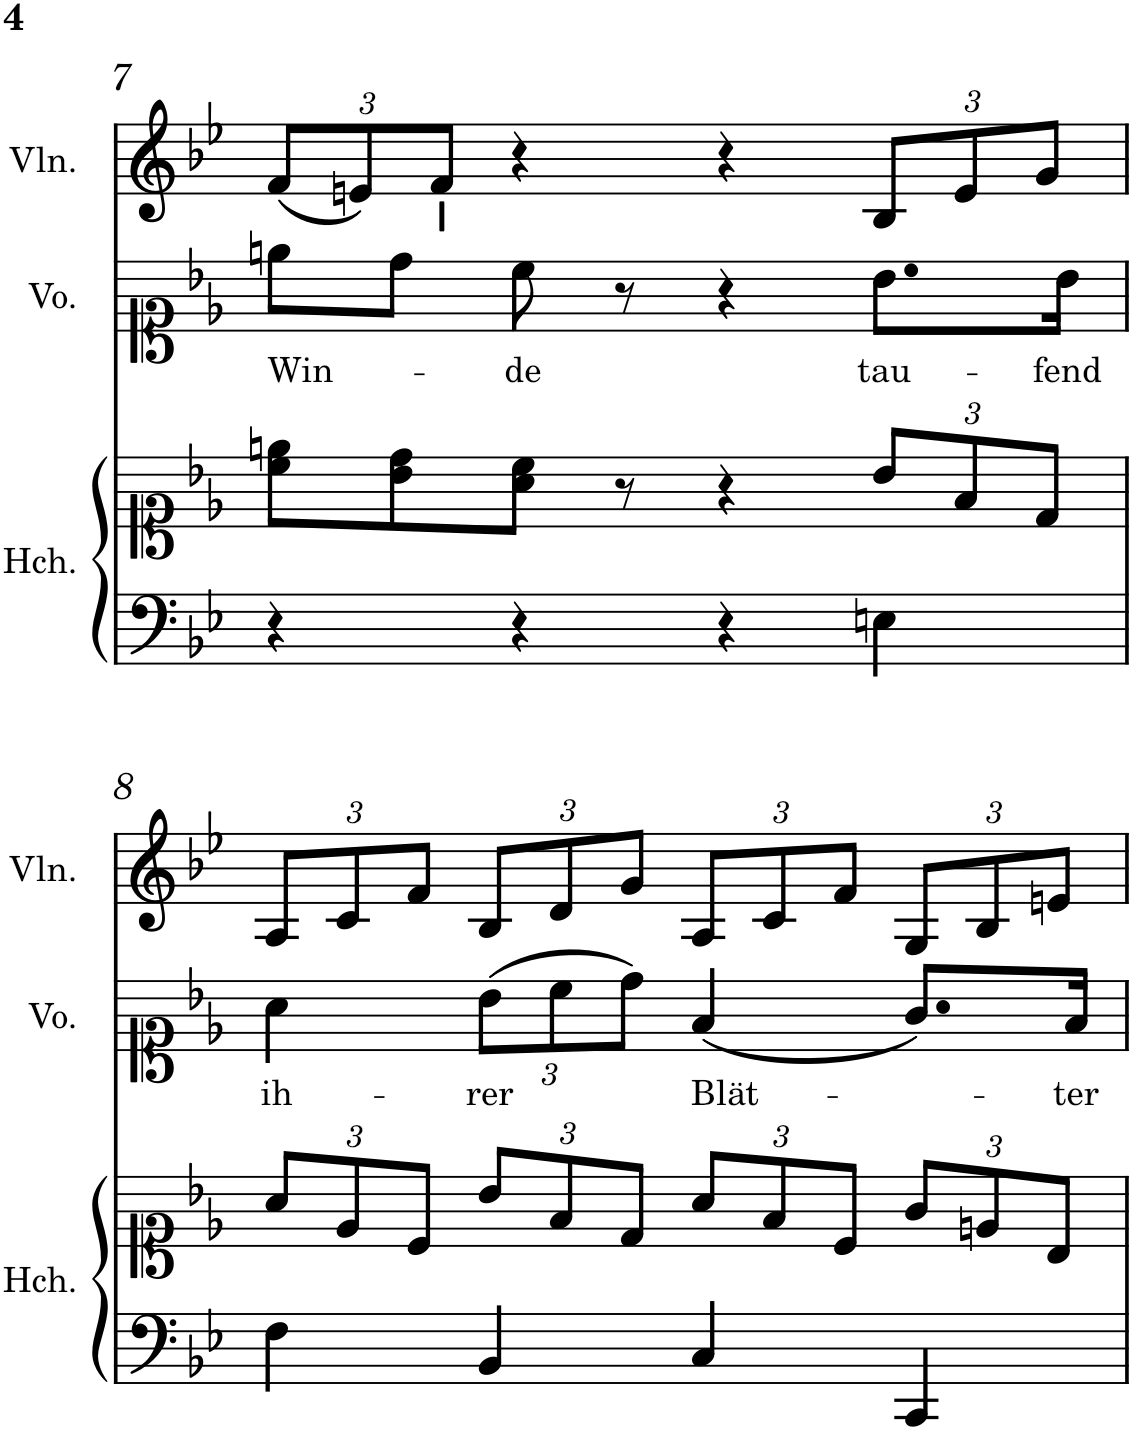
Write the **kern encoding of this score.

**kern	**kern	**kern	**text	**kern
*part3	*part3	*part2	*part2	*part1
*staff4	*staff3	*staff2	*staff2	*staff1
*I"Harpsichord	*	*I"Voice	*	*I"Violin
*I'Hch.	*	*I'Vo.	*	*I'Vln.
!!LO:PB:g=z
*clefF4	*clefC1	*clefC1	*	*clefG2
*k[b-e-]	*k[b-e-]	*k[b-e-]	*	*k[b-e-]
*M4/4	*M4/4	*M4/4	*	*M4/4
*met(c)	*met(c)	*met(c)	*	*met(c)
=7	=7	=7	=7	=7
!	!	!	!LO:LY:b	!
*	*	*	*	*Xbrackettup
4r	8cc\ 8een\L	8een\L	Win-	(12f/L
.	.	.	.	12en/)
.	8b-\ 8dd\	8dd\J	.	.
.	.	.	.	12f/J
!	!	!	!LO:LY:b	!
4r	8a\ 8cc\J	8cc\	-de	4r
.	8r	8r	.	.
4r	4r	4r	.	4r
*	*Xbrackettup	*	*	*
!	!	!	!LO:LY:b	!
4En\	12b-/L	8.b-\L	tau-	12B-/L
.	12f/	.	.	12e/
.	12d/J	.	.	12g/J
!	!	!	!LO:LY:b	!
.	.	16b-\Jk	-fend	.
!!LO:LB:g=z
=8	=8	=8	=8	=8
!	!	!	!LO:LY:b	!
4F\	12a/L	4a\	ih-	12A/L
.	12e-/	.	.	12c/
.	12c/J	.	.	12f/J
*	*	*Xbrackettup	*	*
!	!	!	!LO:LY:b	!
4BB-/	12b-/L	(12b-\L	-rer	12B-/L
.	12f/	12cc\	.	12d/
.	12d/J	12dd\J)	.	12g/J
!	!	!	!LO:LY:b	!
4C/	12a/L	(4f/	Blät-	12A/L
.	12f/	.	.	12c/
.	12c/J	.	.	12f/J
4CC/	12g/L	8.g/L)	.	12G/L
.	12en/	.	.	12B-/
.	12B-/J	.	.	12en/J
!	!	!	!LO:LY:b	!
.	.	16f/Jk	-ter	.
=	=	=	=	=
*-	*-	*-	*-	*-
